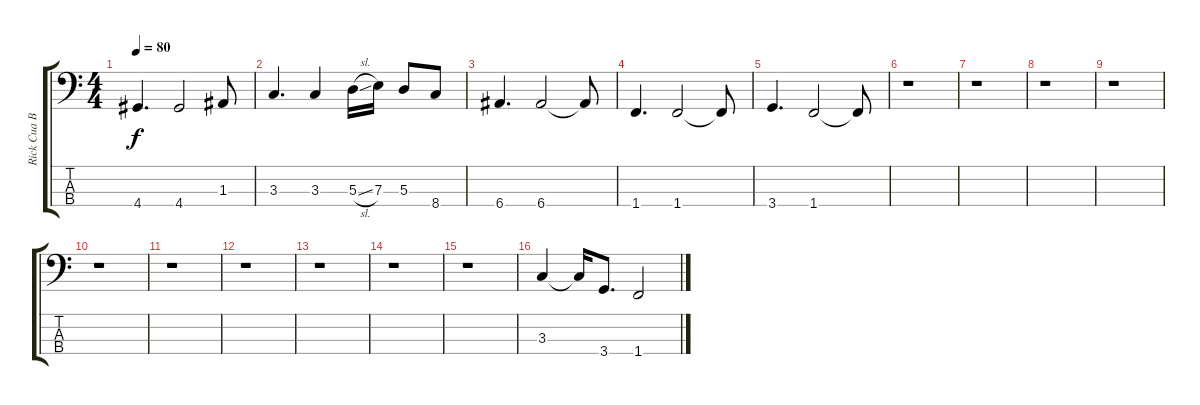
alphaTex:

\track ("Rick Cua Bass" "Rick Cua B") {instrument electricbassfinger}
\staff {score tabs}
\tuning (G2 D2 A1 E1) {hide}
\ts (4 4)
\tempo 80
\clef f4
\ks c
4.4.4{d dy f} 4.4.2 1.3.8 |
3.3.4{d} 3.3.4 5.3{sl}.16 7.3.16 5.3.8 8.4.8 |
6.4.4{d} 6.4.2 6.4{t}.8 |
1.4.4{d} 1.4.2 1.4{t}.8 |
3.4.4{d} 1.4.2 1.4{t}.8 |
r.1 |
r.1 |
r.1 |
r.1 |
r.1 |
r.1 |
r.1 |
r.1 |
r.1 |
r.1 |
3.3.4 3.3{t}.16 3.4.8{d} 1.4.2
